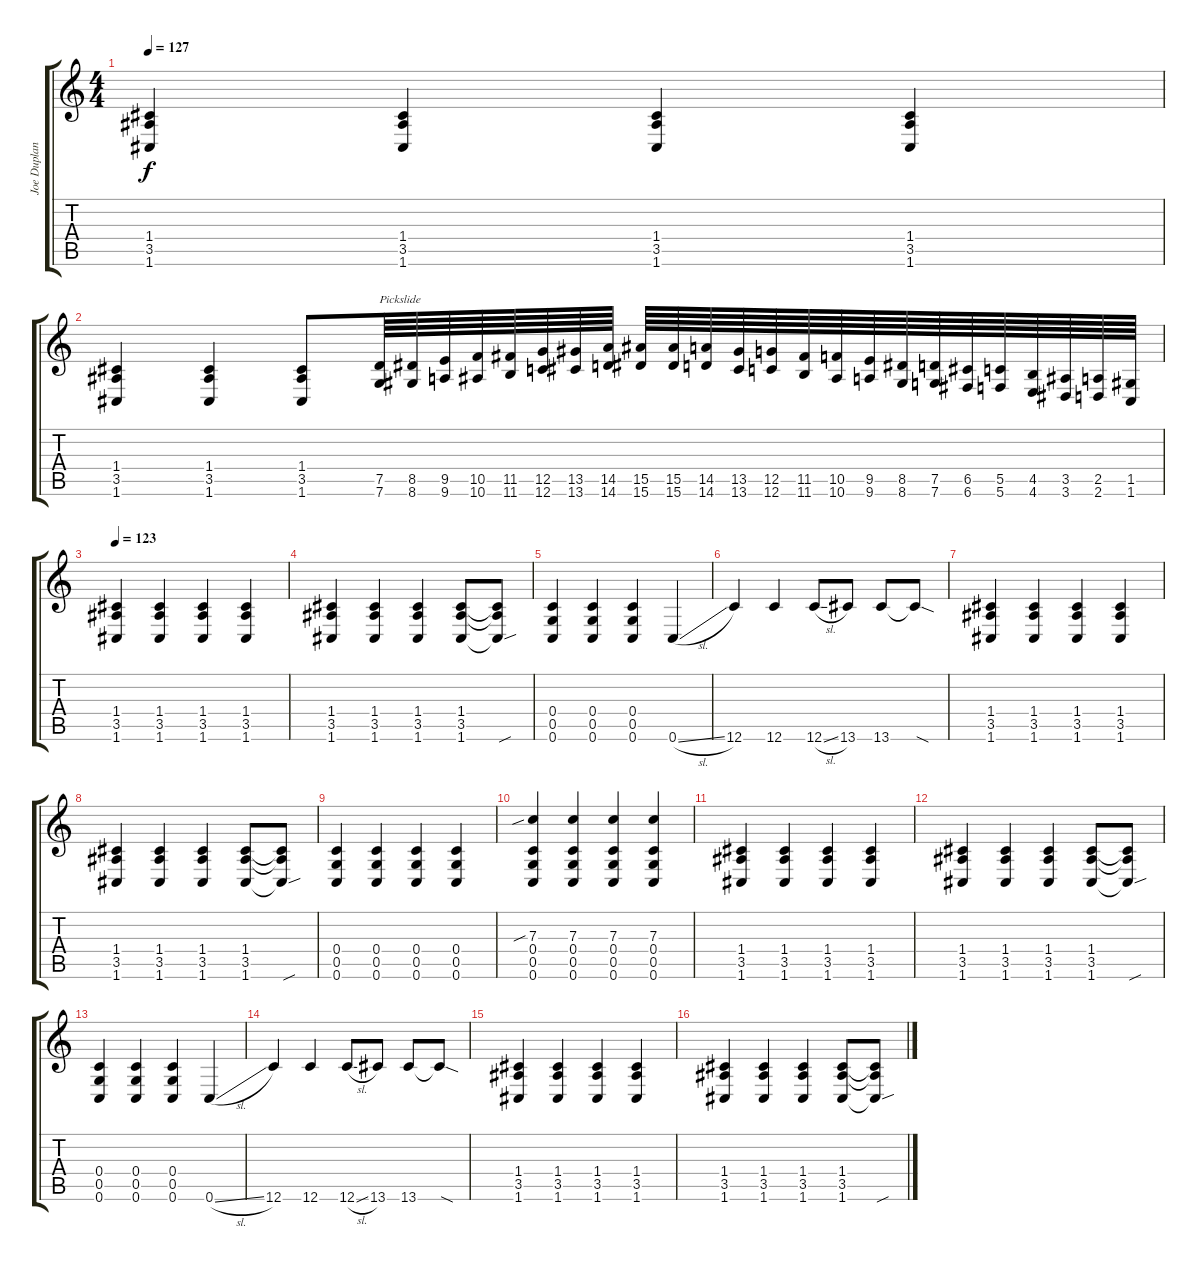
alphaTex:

\track ("Joe Duplantier" "Joe Duplan") {instrument distortionguitar}
\staff {score tabs}
\tuning (D4 A3 F3 C3 G2 C2) {hide}
\ts (4 4)
\tempo 127
\clef g2
\ks c
(1.4 3.5 1.6).4{dy f} (1.4 3.5 1.6).4 (1.4 3.5 1.6).4 (1.4 3.5 1.6).4 |
(1.4 3.5 1.6).4 (1.4 3.5 1.6).4 (1.4 3.5 1.6).8 (7.5 7.6).64{txt "Pickslide" instrument guitarfretnoise} (8.5 8.6).64 (9.5 9.6).64 (10.5 10.6).64 (11.5 11.6).64 (12.5 12.6).64 (13.5 13.6).64 (14.5 14.6).64 (15.5 15.6).64 (15.5 15.6).64 (14.5 14.6).64 (13.5 13.6).64 (12.5 12.6).64 (11.5 11.6).64 (10.5 10.6).64 (9.5 9.6).64 (8.5 8.6).64 (7.5 7.6).64 (6.5 6.6).64 (5.5 5.6).64 (4.5 4.6).64 (3.5 3.6).64 (2.5 2.6).64 (1.5 1.6).64 |
\tempo 123
(1.4 3.5 1.6).4{instrument distortionguitar} (1.4 3.5 1.6).4 (1.4 3.5 1.6).4 (1.4 3.5 1.6).4 |
(1.4 3.5 1.6).4 (1.4 3.5 1.6).4 (1.4 3.5 1.6).4 (1.4 3.5 1.6).8 (1.4{t} 3.5{t} 1.6{sou t}).8 |
(0.4 0.5 0.6).4 (0.4 0.5 0.6).4 (0.4 0.5 0.6).4 0.6{sl}.4 |
12.6.4 12.6.4 12.6{sl}.8 13.6.8 13.6.8 13.6{sod t}.8 |
(1.4 3.5 1.6).4 (1.4 3.5 1.6).4 (1.4 3.5 1.6).4 (1.4 3.5 1.6).4 |
(1.4 3.5 1.6).4 (1.4 3.5 1.6).4 (1.4 3.5 1.6).4 (1.4 3.5 1.6).8 (1.4{t} 3.5{t} 1.6{sou t}).8 |
(0.4 0.5 0.6).4 (0.4 0.5 0.6).4 (0.4 0.5 0.6).4 (0.4 0.5 0.6).4 |
(7.3{sib} 0.4 0.5 0.6).4 (7.3 0.4 0.5 0.6).4 (7.3 0.4 0.5 0.6).4 (7.3 0.4 0.5 0.6).4 |
(1.4 3.5 1.6).4 (1.4 3.5 1.6).4 (1.4 3.5 1.6).4 (1.4 3.5 1.6).4 |
(1.4 3.5 1.6).4 (1.4 3.5 1.6).4 (1.4 3.5 1.6).4 (1.4 3.5 1.6).8 (1.4{t} 3.5{t} 1.6{sou t}).8 |
(0.4 0.5 0.6).4 (0.4 0.5 0.6).4 (0.4 0.5 0.6).4 0.6{sl}.4 |
12.6.4 12.6.4 12.6{sl}.8 13.6.8 13.6.8 13.6{sod t}.8 |
(1.4 3.5 1.6).4 (1.4 3.5 1.6).4 (1.4 3.5 1.6).4 (1.4 3.5 1.6).4 |
(1.4 3.5 1.6).4 (1.4 3.5 1.6).4 (1.4 3.5 1.6).4 (1.4 3.5 1.6).8 (1.4{t} 3.5{t} 1.6{sou t}).8
